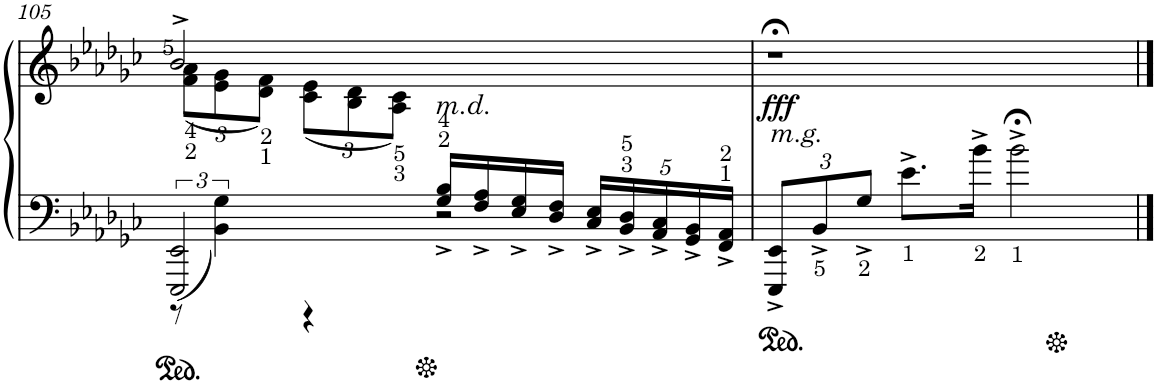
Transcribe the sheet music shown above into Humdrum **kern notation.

**kern	**kern	**dynam
*part1	*part1	*part1
*staff2	*staff1	*staff1/2
*I"Piano	*	*
*I'Pno.	*	*
!!LO:PB:g=z
*clefF4	*clefG2	*
*k[b-e-a-d-g-c-]	*k[b-e-a-d-g-c-]	*
*M4/4	*M4/4	*
*met(c)	*met(c)	*
=105	=105	=105
*^	*^	*
*	*^	*	*	*
*	*	*	*	*Xbrackettup	*
2ryy	2EEE-/ 2EE-/	12r	2b-^/	(12f\ 12a-\L	.
.	.	6BB-\ 6G-\	.	12e-\ 12g-\	.
.	.	.	.	12d-\ 12f\J)	.
.	.	4r	.	(12c-\ 12e-\L	.
.	.	.	.	12B-\ 12d-\	.
.	.	.	.	12A-\ 12c-\J)	.
!	!	!	!LO:TX:b:i:t=m.d.	!	!
16G-/^ 16B-/^LL	2r	2ryy	2ryy	2ryy	.
16F/^ 16A-/^	.	.	.	.	.
16E-/^ 16G-/^	.	.	.	.	.
16D-/^ 16F/^JJ	.	.	.	.	.
*Xbrackettup	*	*	*	*	*
20C-/^ 20E-/^LL	.	.	.	.	.
20BB-/^ 20D-/^	.	.	.	.	.
20AA-/^ 20C-/^	.	.	.	.	.
20GG-/^ 20BB-/^	.	.	.	.	.
20FF/^ 20AA-/^JJ	.	.	.	.	.
*v	*v	*v	*	*	*
*	*v	*v	*
=106	=106	=106
!LO:TX:a:i:t=m.g.	!	!
!	!	!LO:DY:b
12EEE-/^ 12EE-/^L	1r;<	fff
12BB-^/	.	.
12G-^/J	.	.
8.e-^\L	.	.
16b-^\Jk	.	.
2b-;<^\	.	.
==	==	==
*-	*-	*-
